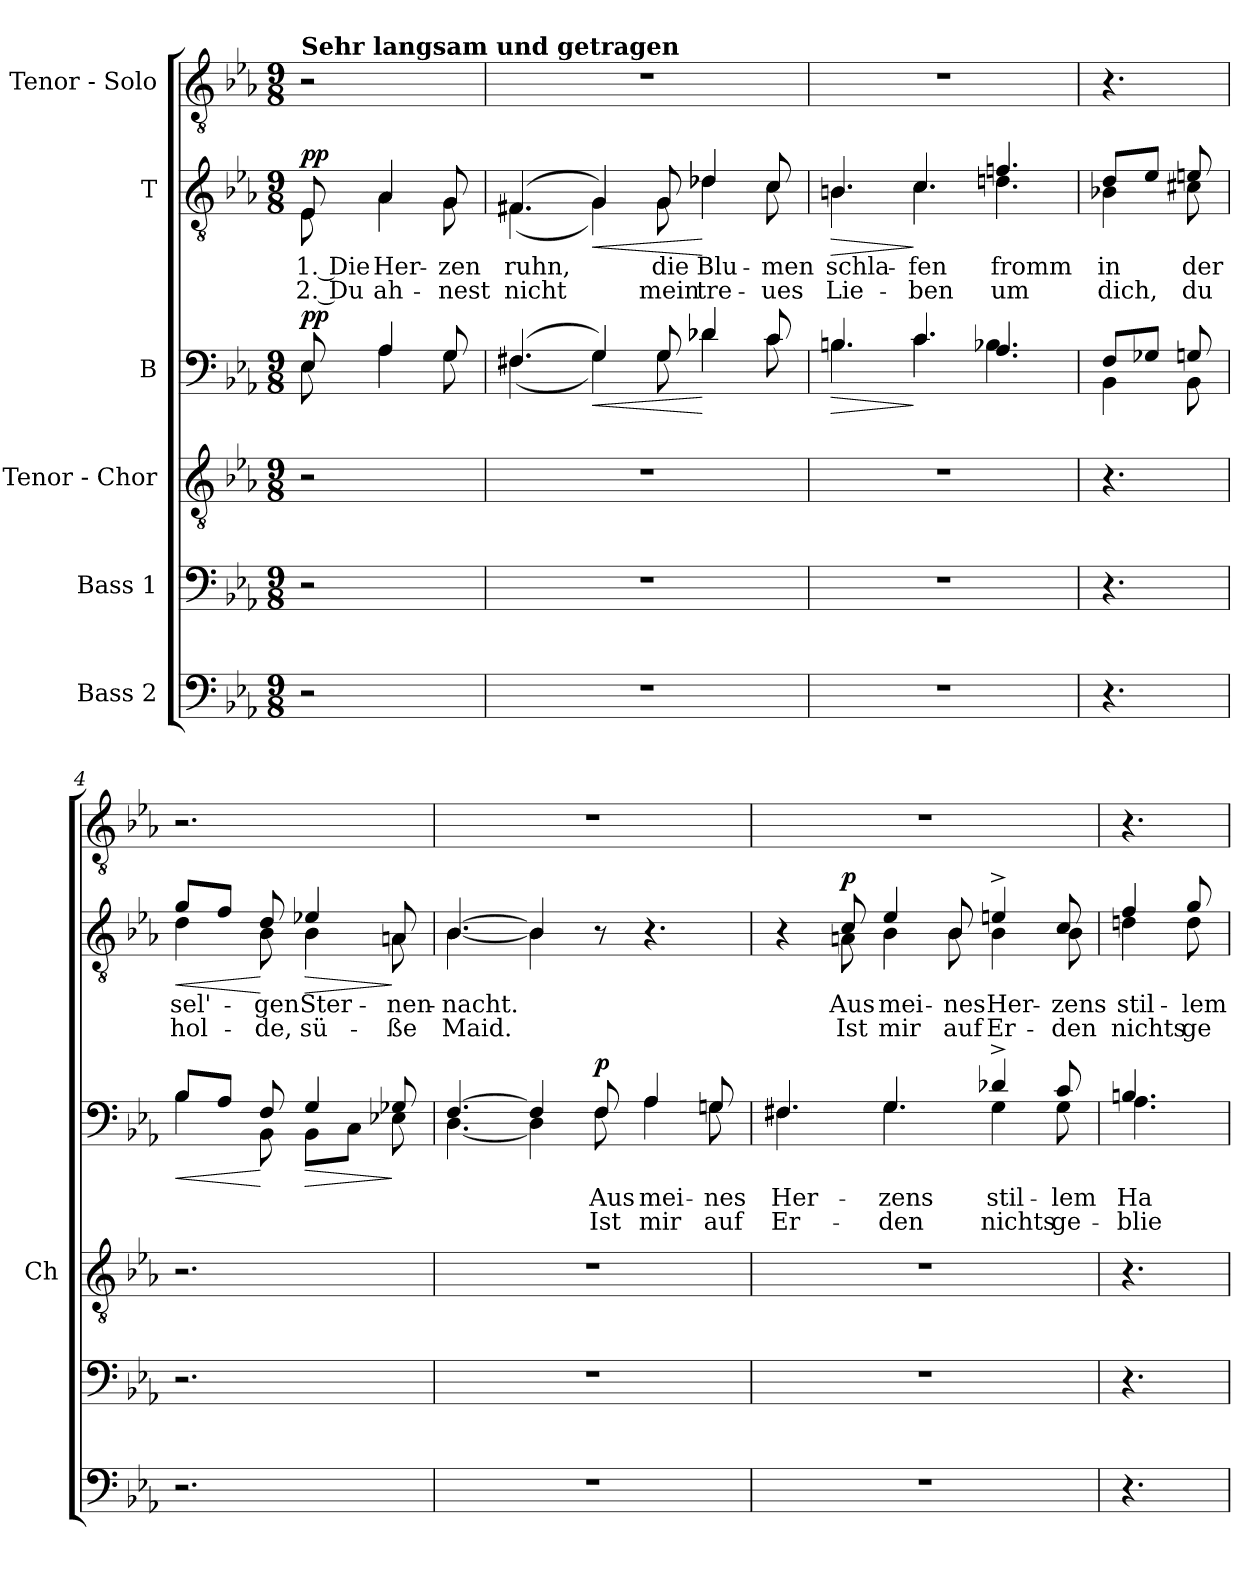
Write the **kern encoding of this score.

**kern	**kern	**kern	**kern	**text	**text	**dynam	**kern	**text	**text	**dynam	**kern
*part6	*part5	*part4	*part3	*part3	*part3	*part3	*part2	*part2	*part2	*part2	*part1
*staff6	*staff5	*staff4	*staff3	*staff3	*staff3	*staff3	*staff2	*staff2	*staff2	*staff2	*staff1
*I"Bass 2	*I"Bass 1	*I"Tenor - Chor	*I"B	*	*	*	*I"T	*	*	*	*I"Tenor - Solo
*	*	*I'Ch	*	*	*	*	*	*	*	*	*
*clefF4	*clefF4	*clefGv2	*clefF4	*	*	*	*clefGv2	*	*	*	*clefGv2
*k[b-e-a-]	*k[b-e-a-]	*k[b-e-a-]	*k[b-e-a-]	*	*	*	*k[b-e-a-]	*	*	*	*k[b-e-a-]
*M9/8	*M9/8	*M9/8	*M9/8	*	*	*	*M9/8	*	*	*	*M9/8
=1	=1	=1	=1	=1	=1	=1	=1	=1	=1	=1	=1
*	*	*	*^	*	*	*	*	*	*	*	*
!	!	!	!	!	!	!	!	!	!	!	!	!LO:TX:a:B:t=Sehr langsam und getragen
!	!	!	!	!	!	!	!	!LO:TX:a:Bi:t=Soli, doppelt besetzt	!	!	!	!
!	!	!	!	!	!	!	!LO:DY:a	!	!LO:LY:b	!LO:LY:b	!LO:DY:a	!
*	*	*	*	*	*	*	*	*^	*	*	*	*
2r	2r	2r	8E-/	8E-\	.	.	pp	8E-/	8E-\	1. Die	2. Du	pp	2r
!	!	!	!	!	!	!	!	!	!	!LO:LY:b	!LO:LY:b	!	!
.	.	.	4A-/	4A-\	.	.	.	4A-/	4A-\	Her-	ah-	.	.
!	!	!	!	!	!	!	!	!	!	!LO:LY:b	!LO:LY:b	!	!
.	.	.	8G/	8G\	.	.	.	8G/	8G\	-zen	-nest	.	.
=2	=2	=2	=2	=2	=2	=2	=2	=2	=2	=2	=2	=2	=2
!	!	!	!	!	!	!	!	!	!	!LO:LY:b	!LO:LY:b	!	!
8%9r	8%9r	8%9r	(4.F#X/	(4.F#\	.	.	.	(4.F#X/	(4.F#\	ruhn,	nicht	.	8%9r
!	!	!	!	!	!	!	!LO:HP:b	!	!	!	!	!LO:HP:b	!
.	.	.	4G/)	4G\)	.	.	<	4G/)	4G\)	.	.	<	.
!	!	!	!	!	!	!	!	!	!	!LO:LY:b	!LO:LY:b	!	!
.	.	.	8G/	8G\	.	.	.	8G/	8G\	die	mein	.	.
!	!	!	!	!	!	!	!	!	!	!LO:LY:b	!LO:LY:b	!	!
.	.	.	4d-X/	4d-\	.	.	[	4d-X/	4d-\	Blu-	tre-	[	.
!	!	!	!	!	!	!	!	!	!	!LO:LY:b	!LO:LY:b	!	!
.	.	.	8c/	8c\	.	.	.	8c/	8c\	-men	-ues	.	.
=3	=3	=3	=3	=3	=3	=3	=3	=3	=3	=3	=3	=3	=3
!	!	!	!	!	!	!	!LO:HP:b	!	!	!LO:LY:b	!LO:LY:b	!LO:HP:b	!
8%9r	8%9r	8%9r	4.Bn/	4.B\	.	.	>	4.Bn/	4.B\	schla-	Lie-	>	8%9r
!	!	!	!	!	!	!	!	!	!	!LO:LY:b	!LO:LY:b	!	!
.	.	.	4.c/	4.c\	.	.	]	4.c/	4.c\	-fen	-ben	]	.
!	!	!	!	!	!	!	!	!	!	!LO:LY:b	!LO:LY:b	!	!
.	.	.	4.A-/	4.B-X\	.	.	.	4.fn/	4.dn\	fromm	um	.	.
=4	=4	=4	=4	=4	=4	=4	=4	=4	=4	=4	=4	=4	=4
!	!	!	!	!	!	!	!	!	!	!LO:LY:b	!LO:LY:b	!	!
4.r	4.r	4.r	8F/L	4BB-\	.	.	.	8d/L	4B-X\	in	dich,	.	4.r
.	.	.	8G-X/J	.	.	.	.	8e-/J	.	.	.	.	.
!	!	!	!	!	!	!	!	!	!	!LO:LY:b	!LO:LY:b	!	!
.	.	.	8Gn/	8BB-\	.	.	.	8en/	8c#X\	der	du	.	.
!!LO:LB:g=z
=4X1	=4X1	=4X1	=4X1	=4X1	=4X1	=4X1	=4X1	=4X1	=4X1	=4X1	=4X1	=4X1	=4X1
!	!	!	!	!	!	!	!LO:HP:b	!	!	!LO:LY:b	!LO:LY:b	!LO:HP:b	!
2.r	2.r	2.r	8B-/L	4B-\	.	.	<	8g/L	4d\	sel'-	hol-	<	2.r
.	.	.	8A-/J	.	.	.	.	8f/J	.	.	.	.	.
!	!	!	!	!	!	!	!	!	!	!LO:LY:b	!LO:LY:b	!	!
.	.	.	8F/	8BB-\	.	.	[	8d/	8B-\	-gen	-de,	[	.
!	!	!	!	!	!	!	!LO:HP:b	!	!	!LO:LY:b	!LO:LY:b	!LO:HP:b	!
.	.	.	4G/	8BB-\L	.	.	>	4e-X/	4B-\	Ster-	sü-	>	.
.	.	.	.	8C\J	.	.	.	.	.	.	.	.	.
!	!	!	!	!	!	!	!	!	!	!LO:LY:b	!LO:LY:b	!	!
.	.	.	8G-X/	8E-X\	.	.	]	8An/	8A\	-nen-	-ße	]	.
=5	=5	=5	=5	=5	=5	=5	=5	=5	=5	=5	=5	=5	=5
!	!	!	!	!	!	!	!	!	!	!LO:LY:b	!LO:LY:b	!	!
8%9r	8%9r	8%9r	[4.F/	[4.D\	.	.	.	[4.B-/	[4.B-\	-nacht.	Maid.	.	8%9r
.	.	.	4F/]	4D\]	.	.	.	4B-/]	4B-\]	.	.	.	.
!	!	!	!	!	!LO:LY:b	!LO:LY:b	!LO:DY:a	!	!	!	!	!	!
.	.	.	8F/	8F\	Aus	Ist	p	8r	8ryy	.	.	.	.
!	!	!	!	!	!LO:LY:b	!LO:LY:b	!	!	!	!	!	!	!
.	.	.	4A-/	4A-\	mei-	mir	.	4.r	4.ryy	.	.	.	.
!	!	!	!	!	!LO:LY:b	!LO:LY:b	!	!	!	!	!	!	!
.	.	.	8Gn/	8G\	-nes	auf	.	.	.	.	.	.	.
=6	=6	=6	=6	=6	=6	=6	=6	=6	=6	=6	=6	=6	=6
!	!	!	!	!	!LO:LY:b	!LO:LY:b	!	!	!	!	!	!	!
8%9r	8%9r	8%9r	4.F#X/	4.F#\	Her-	Er-	.	4r	4ryy	.	.	.	8%9r
!	!	!	!	!	!	!	!	!	!	!LO:LY:b	!LO:LY:b	!LO:DY:a	!
.	.	.	.	.	.	.	.	8c/	8An\	Aus	Ist	p	.
!	!	!	!	!	!LO:LY:b	!LO:LY:b	!	!	!	!LO:LY:b	!LO:LY:b	!	!
.	.	.	4.G/	4.G\	-zens	-den	.	4e-/	4B-\	mei-	mir	.	.
!	!	!	!	!	!	!	!	!	!	!LO:LY:b	!LO:LY:b	!	!
.	.	.	.	.	.	.	.	8B-/	8B-\	-nes	auf	.	.
!	!	!	!	!	!LO:LY:b	!LO:LY:b	!	!	!	!LO:LY:b	!LO:LY:b	!	!
.	.	.	4d-X^/	4G\	stil-	nichts	.	4en^/	4B-\	Her-	Er-	.	.
!	!	!	!	!	!LO:LY:b	!LO:LY:b	!	!	!	!LO:LY:b	!LO:LY:b	!	!
.	.	.	8c/	8G\	-lem	ge-	.	8c/	8B-\	-zens	-den	.	.
=7	=7	=7	=7	=7	=7	=7	=7	=7	=7	=7	=7	=7	=7
!	!	!	!	!	!LO:LY:b	!LO:LY:b	!	!	!	!LO:LY:b	!LO:LY:b	!	!
4.r	4.r	4.r	4.Bn/	4.A-\	Ha-	-blie-	.	4f/	4dn\	stil-	nichts	.	4.r
!	!	!	!	!	!	!	!	!	!	!LO:LY:b	!LO:LY:b	!	!
.	.	.	.	.	.	.	.	8g/	8d\	-lem	ge-	.	.
*	*	*	*v	*v	*	*	*	*	*	*	*	*	*
*	*	*	*	*	*	*	*v	*v	*	*	*	*
=	=	=	=	=	=	=	=	=	=	=	=
*-	*-	*-	*-	*-	*-	*-	*-	*-	*-	*-	*-
